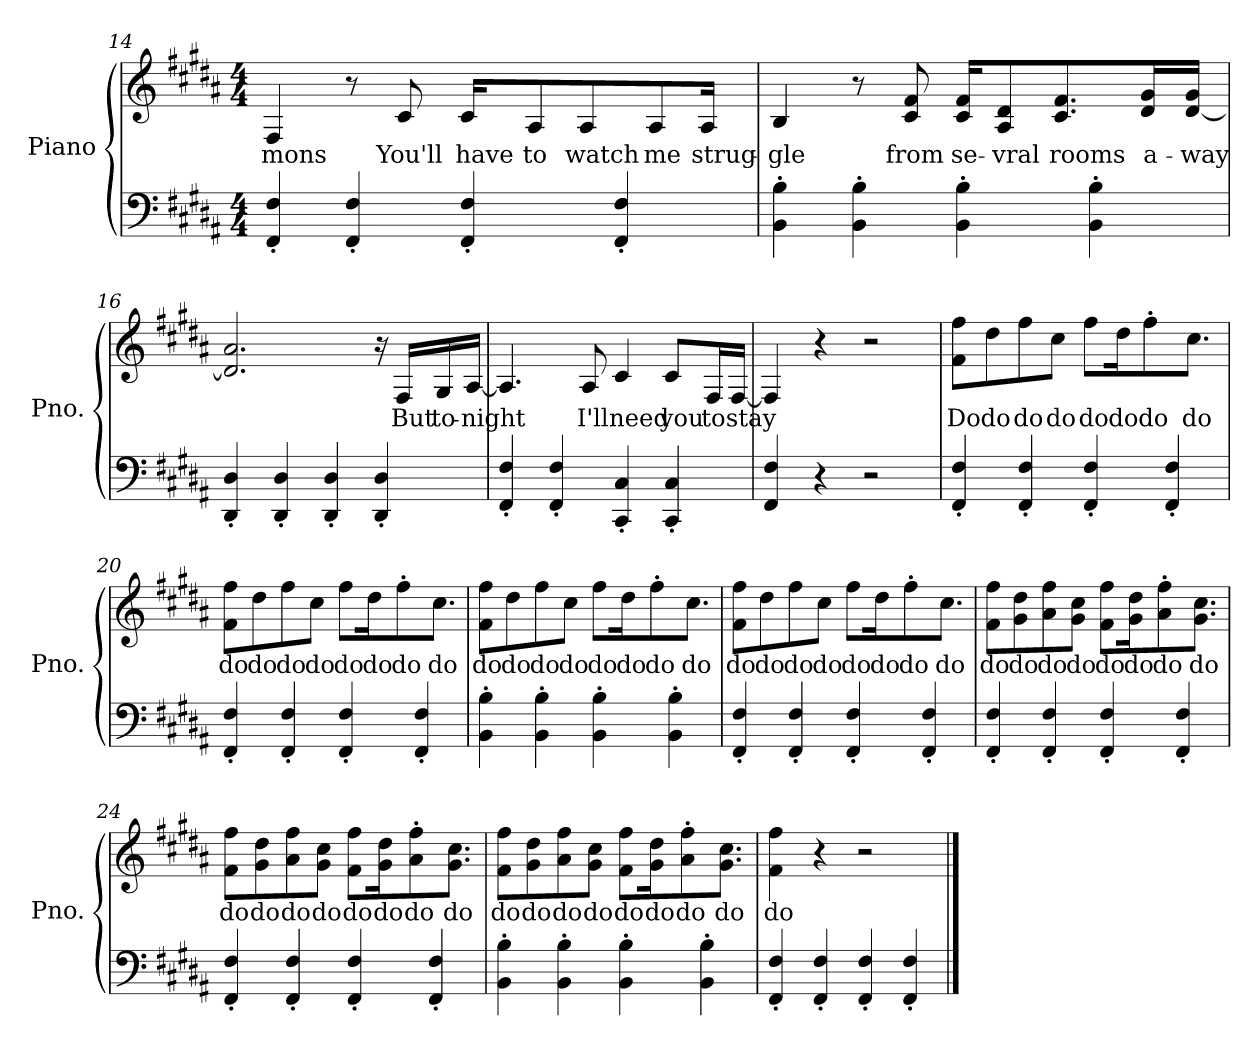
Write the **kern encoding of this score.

**kern	**kern	**text
*part1	*part1	*part1
*staff2	*staff1	*staff1
*I"Piano	*	*
*I'Pno.	*	*
!!LO:LB:g=z
*clefF4	*clefG2	*
*k[f#c#g#d#a#]	*k[f#c#g#d#a#]	*
*M4/4	*M4/4	*
=14	=14	=14
!	!	!LO:LY:b
4FF#/' 4F#/'	4F#/	-mons
4FF#/' 4F#/'	8r	.
!	!	!LO:LY:b
.	8c#/	You'll
!	!	!LO:LY:b
4FF#/' 4F#/'	16c#/KL	have
!	!	!LO:LY:b
.	8A#/	to
!	!	!LO:LY:b
.	8A#/	watch
4FF#/' 4F#/'	.	.
!	!	!LO:LY:b
.	8A#/	me
!	!	!LO:LY:b
.	16A#/Jk	strug-
=15	=15	=15
!	!	!LO:LY:b
4BB\' 4B\'	4B/	-gle
4BB\' 4B\'	8r	.
!	!	!LO:LY:b
.	8c#/ 8f#/	from
!	!	!LO:LY:b
4BB\' 4B\'	16c#/ 16f#/KL	se-
!	!	!LO:LY:b
.	8A#/ 8d#/	-vral
!	!	!LO:LY:b
.	8.c#/ 8.f#/	rooms
4BB\' 4B\'	.	.
!	!	!LO:LY:b
.	16d#/ 16g#/L	a-
!	!	!LO:LY:b
.	[16d#/ 16g#/JJ	-way
!!LO:PB:g=z
=16	=16	=16
4DD#/' 4D#/'	2.d#/] 2.a#/	.
4DD#/' 4D#/'	.	.
4DD#/' 4D#/'	.	.
4DD#/' 4D#/'	16r	.
!	!	!LO:LY:b
.	16F#/LL	But
!	!	!LO:LY:b
.	16G#/	to-
!	!	!LO:LY:b
.	[16A#/JJ	-night
=17	=17	=17
4FF#/' 4F#/'	4.A#/]	.
4FF#/' 4F#/'	.	.
!	!	!LO:LY:b
.	8A#/	I'll
!	!	!LO:LY:b
4CC#/' 4C#/'	4c#/	need
!	!	!LO:LY:b
4CC#/' 4C#/'	8c#/L	you
!	!	!LO:LY:b
.	16F#/L	to
!	!	!LO:LY:b
.	[16F#/JJ	stay
=18	=18	=18
4FF#/ 4F#/	4F#/]	.
4r	4r	.
2r	2r	.
=19	=19	=19
!	!	!LO:LY:b
4FF#/' 4F#/'	8f#\ 8ff#\L	Do
!	!	!LO:LY:b
.	8dd#\	do
!	!	!LO:LY:b
4FF#/' 4F#/'	8ff#\	do
!	!	!LO:LY:b
.	8cc#\J	do
!	!	!LO:LY:b
4FF#/' 4F#/'	8ff#\L	do
!	!	!LO:LY:b
.	16dd#\K	do
!	!	!LO:LY:b
.	8ff#'\	do
4FF#/' 4F#/'	.	.
!	!	!LO:LY:b
.	8.cc#\J	do
!!LO:LB:g=z
=20	=20	=20
!	!	!LO:LY:b
4FF#/' 4F#/'	8f#\ 8ff#\L	do
!	!	!LO:LY:b
.	8dd#\	do
!	!	!LO:LY:b
4FF#/' 4F#/'	8ff#\	do
!	!	!LO:LY:b
.	8cc#\J	do
!	!	!LO:LY:b
4FF#/' 4F#/'	8ff#\L	do
!	!	!LO:LY:b
.	16dd#\K	do
!	!	!LO:LY:b
.	8ff#'\	do
4FF#/' 4F#/'	.	.
!	!	!LO:LY:b
.	8.cc#\J	do
=21	=21	=21
!	!	!LO:LY:b
4BB\' 4B\'	8f#\ 8ff#\L	do
!	!	!LO:LY:b
.	8dd#\	do
!	!	!LO:LY:b
4BB\' 4B\'	8ff#\	do
!	!	!LO:LY:b
.	8cc#\J	do
!	!	!LO:LY:b
4BB\' 4B\'	8ff#\L	do
!	!	!LO:LY:b
.	16dd#\K	do
!	!	!LO:LY:b
.	8ff#'\	do
4BB\' 4B\'	.	.
!	!	!LO:LY:b
.	8.cc#\J	do
=22	=22	=22
!	!	!LO:LY:b
4FF#/' 4F#/'	8f#\ 8ff#\L	do
!	!	!LO:LY:b
.	8dd#\	do
!	!	!LO:LY:b
4FF#/' 4F#/'	8ff#\	do
!	!	!LO:LY:b
.	8cc#\J	do
!	!	!LO:LY:b
4FF#/' 4F#/'	8ff#\L	do
!	!	!LO:LY:b
.	16dd#\K	do
!	!	!LO:LY:b
.	8ff#'\	do
4FF#/' 4F#/'	.	.
!	!	!LO:LY:b
.	8.cc#\J	do
!!LO:LB:g=z
=23	=23	=23
!	!	!LO:LY:b
4FF#/' 4F#/'	8f#\ 8ff#\L	do
!	!	!LO:LY:b
.	8g#\ 8dd#\	do
!	!	!LO:LY:b
4FF#/' 4F#/'	8a#\ 8ff#\	do
!	!	!LO:LY:b
.	8g#\ 8cc#\J	do
!	!	!LO:LY:b
4FF#/' 4F#/'	8f#\ 8ff#\L	do
!	!	!LO:LY:b
.	16g#\ 16dd#\K	do
!	!	!LO:LY:b
.	8a#\' 8ff#\'	do
4FF#/' 4F#/'	.	.
!	!	!LO:LY:b
.	8.g#\ 8.cc#\J	do
=24	=24	=24
!	!	!LO:LY:b
4FF#/' 4F#/'	8f#\ 8ff#\L	do
!	!	!LO:LY:b
.	8g#\ 8dd#\	do
!	!	!LO:LY:b
4FF#/' 4F#/'	8a#\ 8ff#\	do
!	!	!LO:LY:b
.	8g#\ 8cc#\J	do
!	!	!LO:LY:b
4FF#/' 4F#/'	8f#\ 8ff#\L	do
!	!	!LO:LY:b
.	16g#\ 16dd#\K	do
!	!	!LO:LY:b
.	8a#\' 8ff#\'	do
4FF#/' 4F#/'	.	.
!	!	!LO:LY:b
.	8.g#\ 8.cc#\J	do
=25	=25	=25
!	!	!LO:LY:b
4BB\' 4B\'	8f#\ 8ff#\L	do
!	!	!LO:LY:b
.	8g#\ 8dd#\	do
!	!	!LO:LY:b
4BB\' 4B\'	8a#\ 8ff#\	do
!	!	!LO:LY:b
.	8g#\ 8cc#\J	do
!	!	!LO:LY:b
4BB\' 4B\'	8f#\ 8ff#\L	do
!	!	!LO:LY:b
.	16g#\ 16dd#\K	do
!	!	!LO:LY:b
.	8a#\' 8ff#\'	do
4BB\' 4B\'	.	.
!	!	!LO:LY:b
.	8.g#\ 8.cc#\J	do
=26	=26	=26
!	!	!LO:LY:b
4FF#/' 4F#/'	4f#\ 4ff#\	do
4FF#/' 4F#/'	4r	.
4FF#/' 4F#/'	2r	.
4FF#/' 4F#/'	.	.
==	==	==
*-	*-	*-
